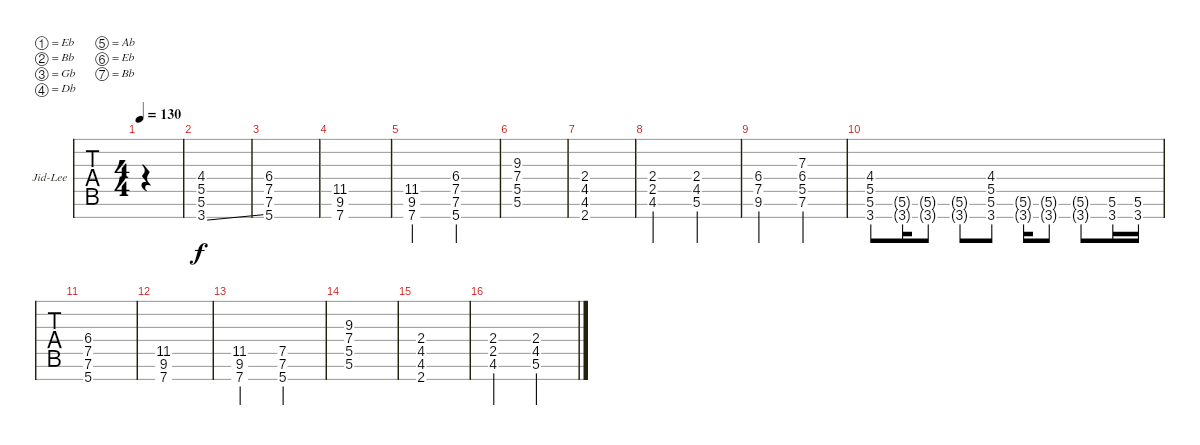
\defaultSystemsLayout 4
\bracketExtendMode groupsimilarinstruments
\firstSystemTrackNameOrientation horizontal
\otherSystemsTrackNameOrientation horizontal
\track ("Jid-Lee" "Jid-Lee") {instrument distortionguitar}
\staff {tabs}
\tuning (Eb4 Bb3 Gb3 Db3 Ab2 Eb2 Bb1)
\ts (4 4)
\tempo 130
\clef g2
\ks c
|
(3.7{ss} 5.6 5.5 4.4).1 |
(5.7 7.6 7.5 6.4).1 |
(7.7 9.6 11.5).1 |
(7.7 9.6 11.5).2 (7.5 7.6 5.7 6.4).2 |
(5.6 5.5 7.4 9.3).1 |
(2.7 4.6 4.5 2.4).1 |
(4.6 2.5 2.4).2 (5.6 4.5 2.4).2 |
(9.6 7.5 6.4).2 (7.6 5.5 6.4 7.3).2 |
(3.7 5.6 5.5 4.4).8 (3.7{g} 5.6{g}).16 (3.7{g} 5.6{g}).8 (3.7{g} 5.6{g}).8 (3.7 5.6 5.5 4.4).8 (3.7{g} 5.6{g}).16 (3.7{g} 5.6{g}).8 (3.7{g} 5.6{g}).8 (3.7 5.6).16 (3.7 5.6).16 |
(5.7 7.6 7.5 6.4).1 |
(7.7 9.6 11.5).1 |
(7.7 9.6 11.5).2 (7.5 7.6 5.7).2 |
(5.6 5.5 7.4 9.3).1 |
(2.7 4.6 4.5 2.4).1 |
(4.6 2.5 2.4).2 (5.6 4.5 2.4).2
